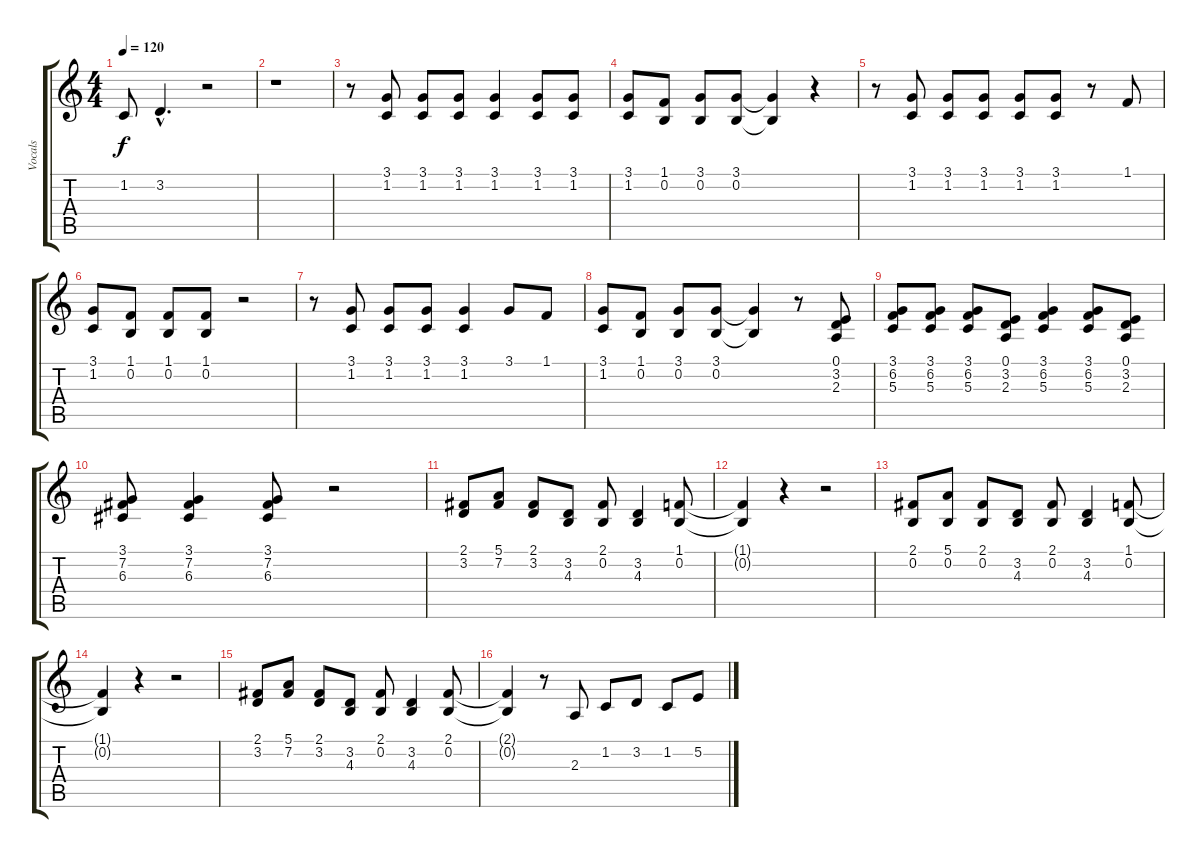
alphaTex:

\track ("Vocals" "Vocals") {instrument tenorsax}
\staff {score tabs}
\tuning (E4 B3 G3 D3 A2 E2) {hide}
\ts (4 4)
\tempo 120
\clef g2
\ks c
1.2.8{dy f} 3.2{hac}.4{d} r.2 |
r.1 |
r.8 (3.1 1.2).8 (3.1 1.2).8 (3.1 1.2).8 (3.1 1.2).4 (3.1 1.2).8 (3.1 1.2).8 |
(3.1 1.2).8 (1.1 0.2).8 (3.1 0.2).8 (3.1 0.2).8 (3.1{t} 0.2{t}).4 r.4 |
r.8 (3.1 1.2).8 (3.1 1.2).8 (3.1 1.2).8 (3.1 1.2).8 (3.1 1.2).8 r.8 1.1.8 |
(3.1 1.2).8 (1.1 0.2).8 (1.1 0.2).8 (1.1 0.2).8 r.2 |
r.8 (3.1 1.2).8 (3.1 1.2).8 (3.1 1.2).8 (3.1 1.2).4 3.1.8 1.1.8 |
(3.1 1.2).8 (1.1 0.2).8 (3.1 0.2).8 (3.1 0.2).8 (3.1{t} 0.2{t}).4 r.8 (0.1 3.2 2.3).8 |
(3.1 6.2 5.3).8 (3.1 6.2 5.3).8 (3.1 6.2 5.3).8 (0.1 3.2 2.3).8 (3.1 6.2 5.3).4 (3.1 6.2 5.3).8 (0.1 3.2 2.3).8 |
(3.1 7.2 6.3).8 (3.1 7.2 6.3).4 (3.1 7.2 6.3).8 r.2 |
(2.1 3.2).8 (5.1 7.2).8 (2.1 3.2).8 (3.2 4.3).8 (2.1 0.2).8 (3.2 4.3).4 (1.1 0.2).8 |
(1.1{t} 0.2{t}).4 r.4 r.2 |
(2.1 0.2).8 (5.1 0.2).8 (2.1 0.2).8 (3.2 4.3).8 (2.1 0.2).8 (3.2 4.3).4 (1.1 0.2).8 |
(1.1{t} 0.2{t}).4 r.4 r.2 |
(2.1 3.2).8 (5.1 7.2).8 (2.1 3.2).8 (3.2 4.3).8 (2.1 0.2).8 (3.2 4.3).4 (2.1 0.2).8 |
(2.1{t} 0.2{t}).4 r.8 2.3.8 1.2.8 3.2.8 1.2.8 5.2{h}.8
